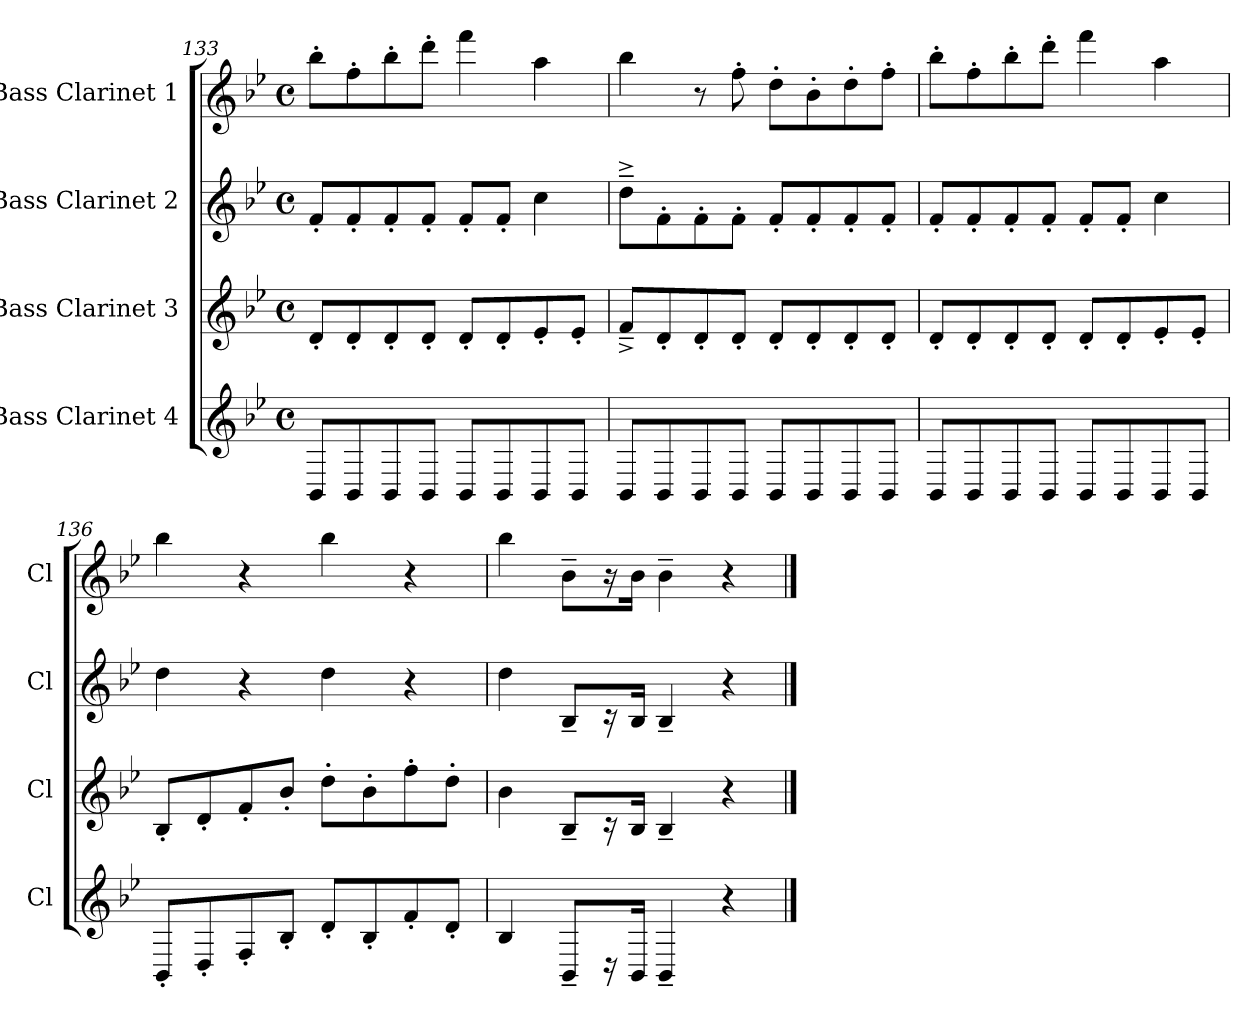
**kern	**kern	**kern	**kern
*part4	*part3	*part2	*part1
*staff4	*staff3	*staff2	*staff1
*I"Bass Clarinet 4	*I"Bass Clarinet 3	*I"Bass Clarinet 2	*I"Bass Clarinet 1
*I'Cl	*I'Cl	*I'Cl	*I'Cl
*clefG2	*clefG2	*clefG2	*clefG2
*ITrd8c14	*ITrd8c14	*ITrd8c14	*ITrd8c14
*k[b-e-]	*k[b-e-]	*k[b-e-]	*k[b-e-]
*B-:	*B-:	*B-:	*B-:
*M4/4	*M4/4	*M4/4	*M4/4
*met(c)	*met(c)	*met(c)	*met(c)
=133	=133	=133	=133
8BBB-/L	8D'</L	8F'</L	8b-'>\L
8BBB-/	8D'</	8F'</	8f'>\
8BBB-/	8D'</	8F'</	8b-'>\
8BBB-/J	8D'</J	8F'</J	8dd'>\J
8BBB-/L	8D'</L	8F'</L	4ff>\
8BBB-/	8D'</	8F'</J	.
8BBB-/	8E-'</	4c>\	4a>\
8BBB-/J	8E-'</J	.	.
=134	=134	=134	=134
8BBB-/L	8F^<~</L	8d^>~>\L	4b->\
8BBB-/	8D'</	8F'>\	.
8BBB-/	8D'</	8F'>\	8r
8BBB-/J	8D'</J	8F'>\J	8f'>\
8BBB-/L	8D'</L	8F'</L	8d'>\L
8BBB-/	8D'</	8F'</	8B-'>\
8BBB-/	8D'</	8F'</	8d'>\
8BBB-/J	8D'</J	8F'</J	8f'>\J
=135	=135	=135	=135
8BBB-/L	8D'</L	8F'</L	8b-'>\L
8BBB-/	8D'</	8F'</	8f'>\
8BBB-/	8D'</	8F'</	8b-'>\
8BBB-/J	8D'</J	8F'</J	8dd'>\J
8BBB-/L	8D'</L	8F'</L	4ff>\
8BBB-/	8D'</	8F'</J	.
8BBB-/	8E-'</	4c>\	4a>\
8BBB-/J	8E-'</J	.	.
=136	=136	=136	=136
8BBB-'</L	8BB-'</L	4d>\	4b->\
8DD'</	8D'</	.	.
8FF'</	8F'</	4r	4r
8BB-'</J	8B-'</J	.	.
8D'</L	8d'>\L	4d>\	4b->\
8BB-'</	8B-'>\	.	.
8F'</	8f'>\	4r	4r
8D'</J	8d'>\J	.	.
=137	=137	=137	=137
4BB-</	4B->\	4d>\	4b->\
8BBB-~</L	8BB-~</L	8BB-~</L	8B-~>\L
16r	16r	16r	16r
16BBB-/Jk	16BB-/Jk	16BB-/Jk	16B-\Jk
4BBB-~</	4BB-~</	4BB-~</	4B-~>\
4r	4r	4r	4r
==	==	==	==
*-	*-	*-	*-
